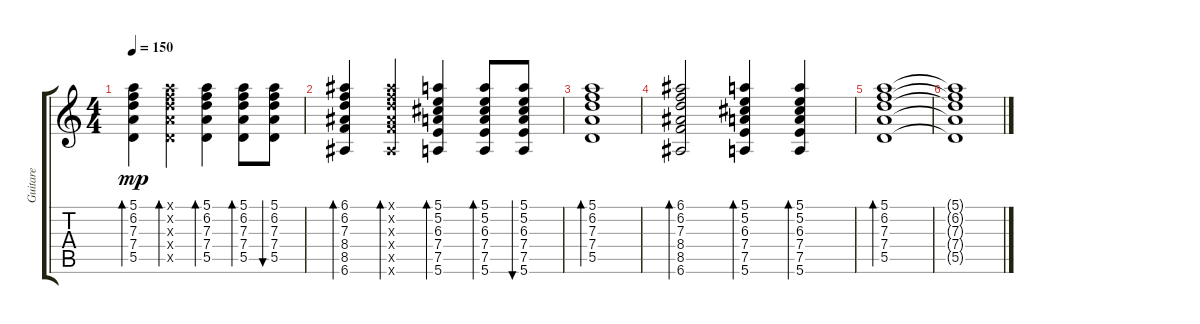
\track ("Guitare" "Guitare") {instrument acousticguitarsteel}
\staff {score tabs}
\tuning (E4 B3 G3 D3 A2 E2) {hide}
\ts (4 4)
\tempo 150
\clef g2
\ks c
(5.1 6.2 7.3 7.4 5.5).4{bd 60 dy mp} (5.1{x} 6.2{x} 7.3{x} 7.4{x} 5.5{x}).4{bd 60} (5.1 6.2 7.3 7.4 5.5).4{bd 60} (5.1 6.2 7.3 7.4 5.5).8{bd 60} (5.1 6.2 7.3 7.4 5.5).8{bu 60} |
(6.1 6.2 7.3 8.4 8.5 6.6).4{bd 60} (6.1{x} 6.2{x} 7.3{x} 8.4{x} 8.5{x} 6.6{x}).4{bd 60} (5.1 5.2 6.3 7.4 7.5 5.6).4{bd 60} (5.1 5.2 6.3 7.4 7.5 5.6).8{bd 60} (5.1 5.2 6.3 7.4 7.5 5.6).8{bu 60} |
(5.1 6.2 7.3 7.4 5.5).1{bd 60} |
(6.1 6.2 7.3 8.4 8.5 6.6).2{bd 60} (5.1 5.2 6.3 7.4 7.5 5.6).4{bd 60} (5.1 5.2 6.3 7.4 7.5 5.6).4{bd 60} |
(5.1 6.2 7.3 7.4 5.5).1{bd 60} |
(5.1{t} 6.2{t} 7.3{t} 7.4{t} 5.5{t}).1
